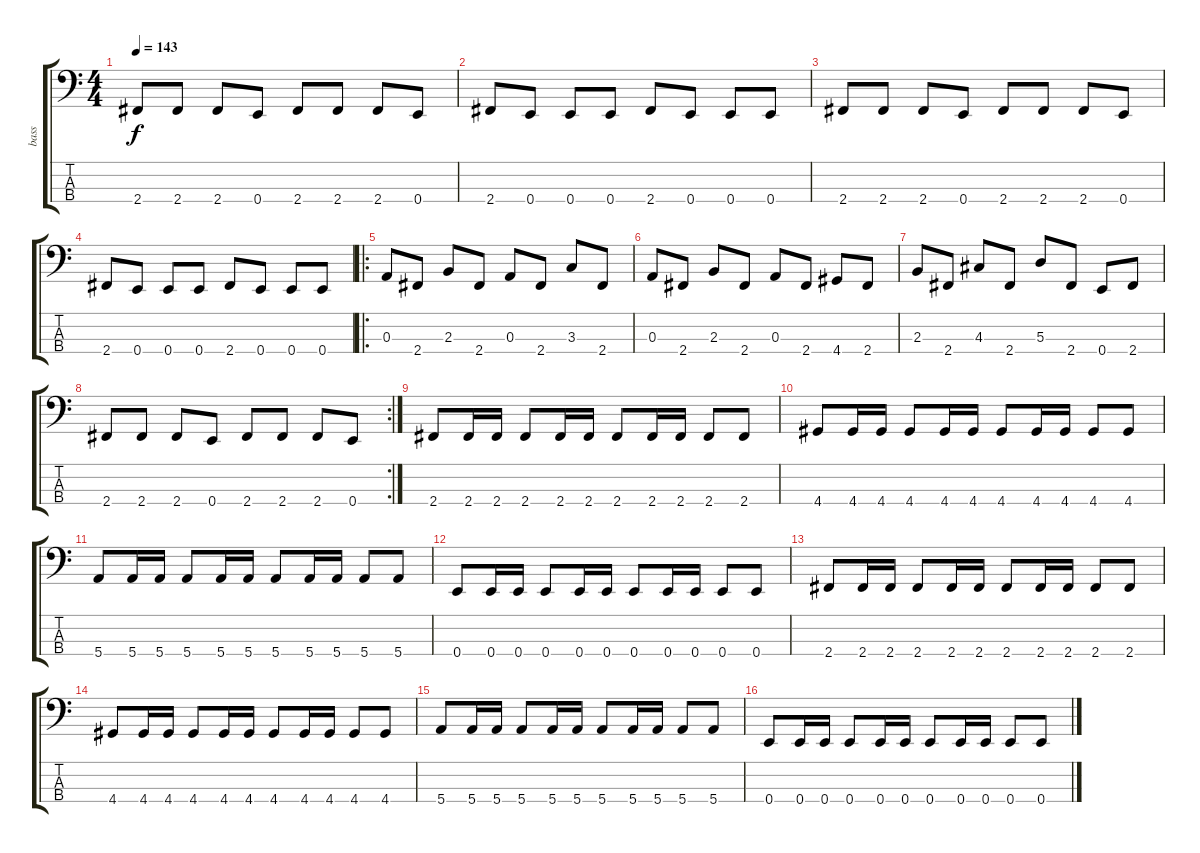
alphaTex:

\track ("bass" "bass") {instrument electricbassfinger}
\staff {score tabs}
\tuning (G2 D2 A1 E1) {hide}
\ts (4 4)
\tempo 143
\clef f4
\ks c
2.4.8{dy f instrument electricbassfinger} 2.4.8 2.4.8 0.4.8 2.4.8 2.4.8 2.4.8 0.4.8 |
2.4.8 0.4.8 0.4.8 0.4.8 2.4.8 0.4.8 0.4.8 0.4.8 |
2.4.8 2.4.8 2.4.8 0.4.8 2.4.8 2.4.8 2.4.8 0.4.8 |
2.4.8 0.4.8 0.4.8 0.4.8 2.4.8 0.4.8 0.4.8 0.4.8 |
\ro
0.3.8 2.4.8 2.3.8 2.4.8 0.3.8 2.4.8 3.3.8 2.4.8 |
0.3.8 2.4.8 2.3.8 2.4.8 0.3.8 2.4.8 4.4.8 2.4.8 |
2.3.8 2.4.8 4.3.8 2.4.8 5.3.8 2.4.8 0.4.8 2.4.8 |
\rc 2
2.4.8 2.4.8 2.4.8 0.4.8 2.4.8 2.4.8 2.4.8 0.4.8 |
2.4.8 2.4.16 2.4.16 2.4.8 2.4.16 2.4.16 2.4.8 2.4.16 2.4.16 2.4.8 2.4.8 |
4.4.8 4.4.16 4.4.16 4.4.8 4.4.16 4.4.16 4.4.8 4.4.16 4.4.16 4.4.8 4.4.8 |
5.4.8 5.4.16 5.4.16 5.4.8 5.4.16 5.4.16 5.4.8 5.4.16 5.4.16 5.4.8 5.4.8 |
0.4.8 0.4.16 0.4.16 0.4.8 0.4.16 0.4.16 0.4.8 0.4.16 0.4.16 0.4.8 0.4.8 |
2.4.8 2.4.16 2.4.16 2.4.8 2.4.16 2.4.16 2.4.8 2.4.16 2.4.16 2.4.8 2.4.8 |
4.4.8 4.4.16 4.4.16 4.4.8 4.4.16 4.4.16 4.4.8 4.4.16 4.4.16 4.4.8 4.4.8 |
5.4.8 5.4.16 5.4.16 5.4.8 5.4.16 5.4.16 5.4.8 5.4.16 5.4.16 5.4.8 5.4.8 |
0.4.8 0.4.16 0.4.16 0.4.8 0.4.16 0.4.16 0.4.8 0.4.16 0.4.16 0.4.8 0.4.8
